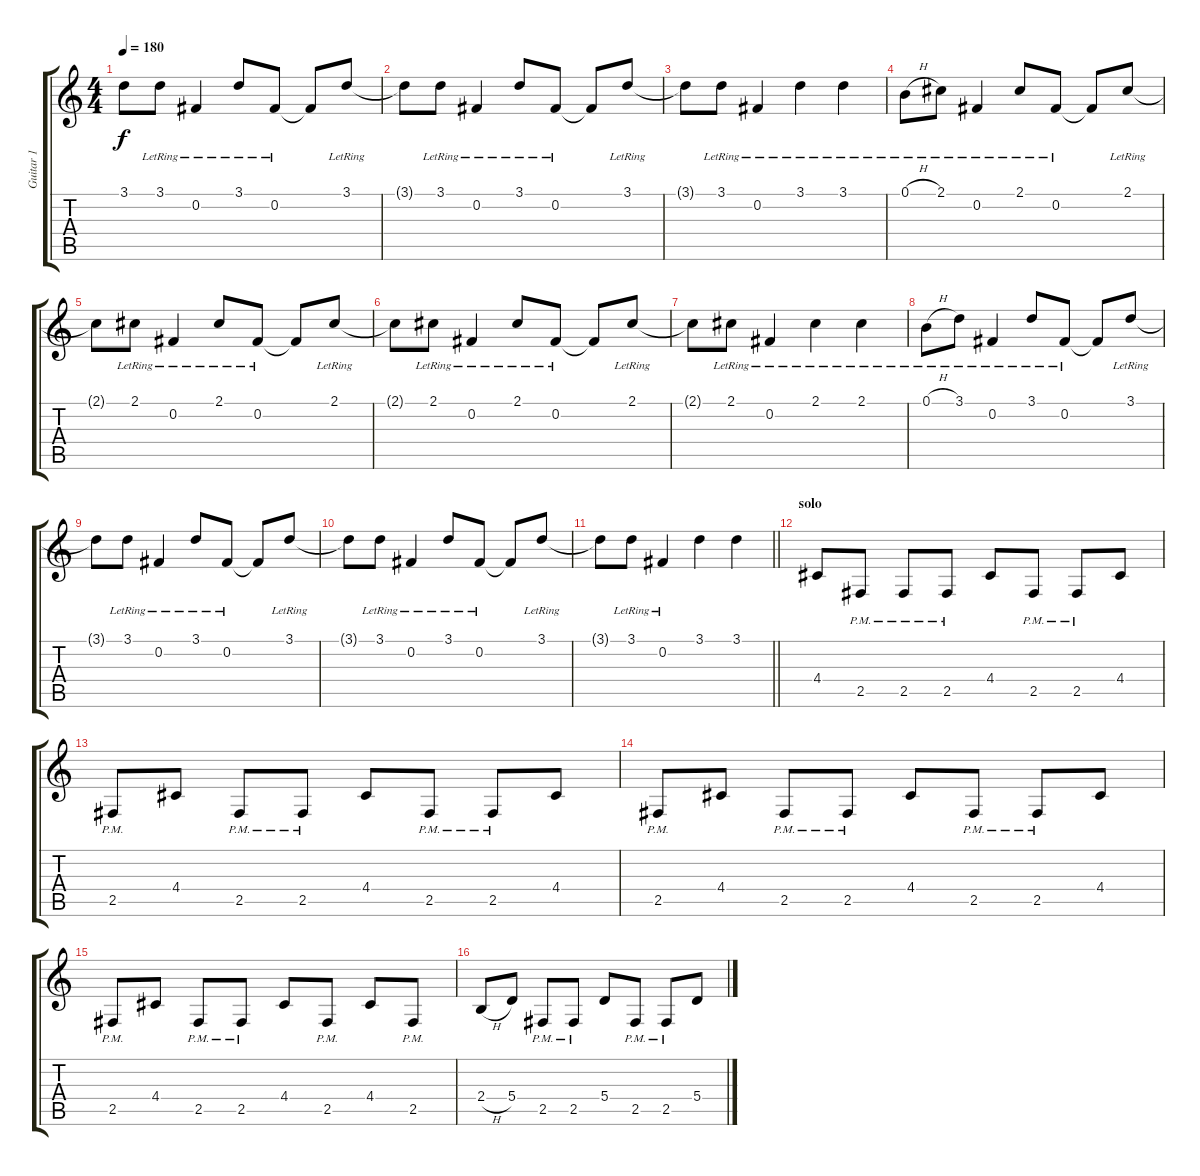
\track ("Guitar 1" "Guitar 1") {instrument distortionguitar}
\staff {score tabs}
\tuning (B3 Gb3 D3 A2 E2 B1) {hide}
\ts (4 4)
\tempo 180
\clef g2
\ks c
3.1{t}.8{dy f} 3.1{lr}.8 0.2{lr}.4 3.1{lr}.8 0.2{lr}.8 0.2{t}.8 3.1{lr}.8 |
3.1{t}.8 3.1{lr}.8 0.2{lr}.4 3.1{lr}.8 0.2{lr}.8 0.2{t}.8 3.1{lr}.8 |
3.1{t}.8 3.1{lr}.8 0.2{lr}.4 3.1{lr}.4 3.1{lr}.4 |
0.1{h lr}.8 2.1{lr}.8 0.2{lr}.4 2.1{lr}.8 0.2{lr}.8 0.2{t}.8 2.1{lr}.8 |
2.1{t}.8 2.1{lr}.8 0.2{lr}.4 2.1{lr}.8 0.2{lr}.8 0.2{t}.8 2.1{lr}.8 |
2.1{t}.8 2.1{lr}.8 0.2{lr}.4 2.1{lr}.8 0.2{lr}.8 0.2{t}.8 2.1{lr}.8 |
2.1{t}.8 2.1{lr}.8 0.2{lr}.4 2.1{lr}.4 2.1{lr}.4 |
0.1{h lr}.8 3.1{lr}.8 0.2{lr}.4 3.1{lr}.8 0.2{lr}.8 0.2{t}.8 3.1{lr}.8 |
3.1{t}.8 3.1{lr}.8 0.2{lr}.4 3.1{lr}.8 0.2{lr}.8 0.2{t}.8 3.1{lr}.8 |
3.1{t}.8 3.1{lr}.8 0.2{lr}.4 3.1{lr}.8 0.2{lr}.8 0.2{t}.8 3.1{lr}.8 |
\barLineRight lightlight
3.1{t}.8 3.1{lr}.8 0.2{lr}.4 3.1.4 3.1.4 |
\section ("" "solo")
4.4.8{volume 16 instrument distortionguitar} 2.5{pm}.8 2.5{pm}.8 2.5{pm}.8 4.4.8 2.5{pm}.8 2.5{pm}.8 4.4.8 |
2.5{pm}.8 4.4.8 2.5{pm}.8 2.5{pm}.8 4.4.8 2.5{pm}.8 2.5{pm}.8 4.4.8 |
2.5{pm}.8 4.4.8 2.5{pm}.8 2.5{pm}.8 4.4.8 2.5{pm}.8 2.5{pm}.8 4.4.8 |
2.5{pm}.8 4.4.8 2.5{pm}.8 2.5{pm}.8 4.4.8 2.5{pm}.8 4.4.8 2.5{pm}.8 |
2.4{h}.8 5.4.8 2.5{pm}.8 2.5{pm}.8 5.4.8 2.5{pm}.8 2.5{pm}.8 5.4.8
